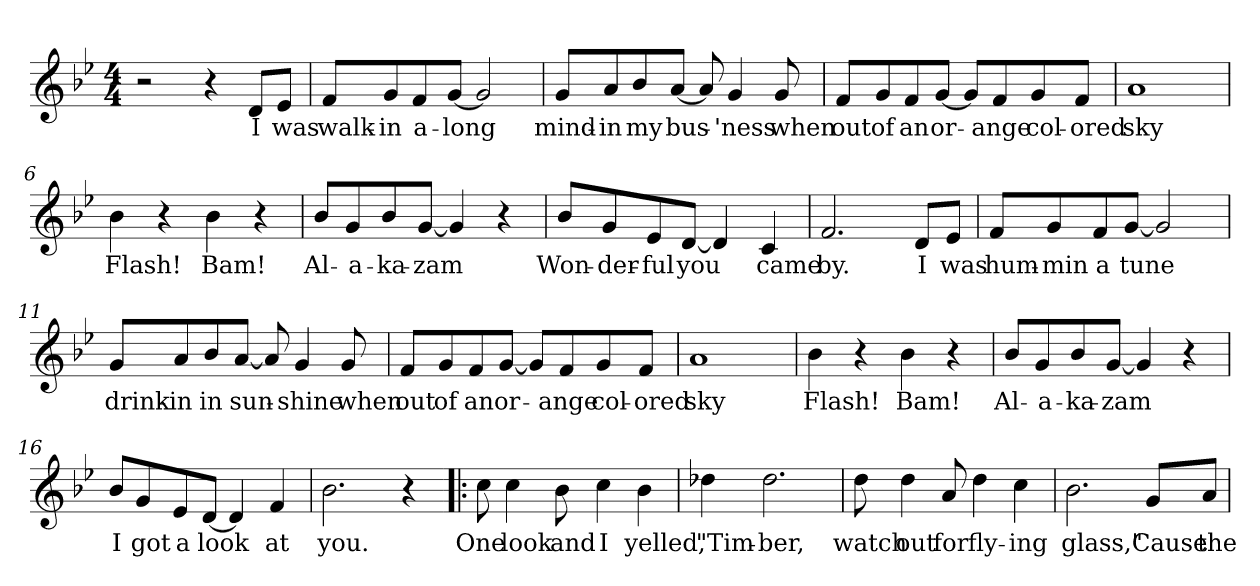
**kern	**text
*part1	*part1
*staff1	*staff1
*clefG2	*
*k[b-e-]	*
*B-:	*
*M4/4	*
=1	=1
2r	.
4r	.
8d/L	I
8e-/J	was
=2	=2
8f/L	walk-
8g/	-in
8f/	a-
[8g/J	-long
2g/]	.
=3	=3
8g/L	mind-
8a/	-in
8b-/	my
[8a/J	bus-
8a/]	.
4g/	-'ness
8g/	when
=4	=4
8f/L	out
8g/	of
8f/	an
[8g/J	-or-
8g/L]	.
8f/	-ange
8g/	col-
8f/J	-ored
=5	=5
1a	sky
!!LO:LB:g=z
=6	=6
4b-\	Flash!
4r	.
4b-\	Bam!
4r	.
=7	=7
8b-/L	Al-
8g/	-a-
8b-/	-ka-
[8g/J	-zam
4g/]	.
4r	.
=8	=8
8b-/L	Won-
8g/	-der-
8e-/	-ful
[8d/J	you
4d/]	.
4c/	came
=9	=9
2.f/	by.
8d/L	I
8e-/J	was
=10	=10
8f/L	hum-
8g/	-min
8f/	a
[8g/J	tune
2g/]	.
!!LO:LB:g=z
=11	=11
8g/L	drink-
8a/	-in
8b-/	in
[8a/J	sun-
8a/]	.
4g/	-shine
8g/	when
=12	=12
8f/L	out
8g/	of
8f/	an
[8g/J	or-
8g/L]	.
8f/	-ange
8g/	col-
8f/J	-ored
=13	=13
1a	sky
=14	=14
4b-\	Flash!
4r	.
4b-\	Bam!
4r	.
=15	=15
8b-/L	Al-
8g/	-a-
8b-/	-ka-
[8g/J	-zam
4g/]	.
4r	.
!!LO:LB:g=z
=16	=16
8b-/L	I
8g/	got
8e-/	a
[8d/J	look
4d/]	.
4f/	at
=17	=17
2.b-\	you.
4r	.
=18!|:	=18!|:
8cc\	One
4cc\	look
8b-\	and
4cc\	I
4b-\	yelled,
=19	=19
4dd-X\	"Tim-
2.dd-\	-ber,
=20	=20
8dd\	watch
4dd\	out
8a/	for
4dd\	fly-
4cc\	-ing
!!LO:LB:g=z
=21	=21
2.b-\	glass,"
8g/L	Cause
8a/J	the
=	=
*-	*-
